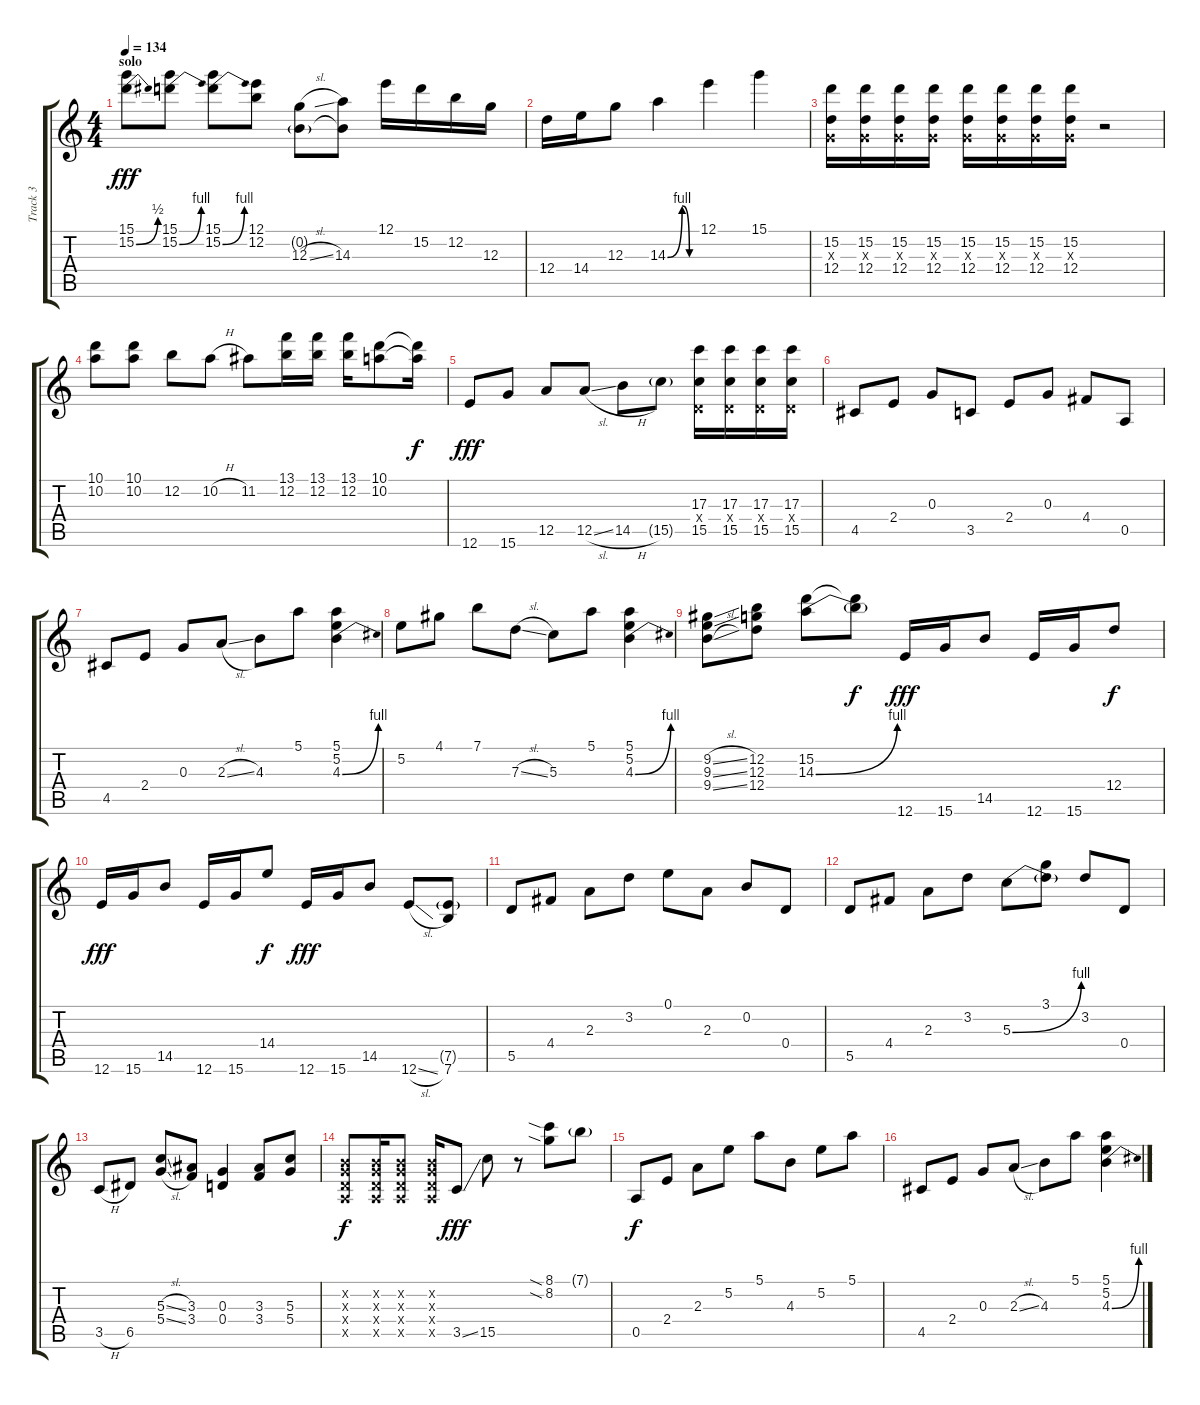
\track ("Track 3" "Track 3") {instrument overdrivenguitar}
\staff {score tabs}
\tuning (E4 B3 G3 D3 A2 E2) {hide}
\ts (4 4)
\section ("" "solo")
\tempo 134
\clef g2
\ks c
(15.1 15.2{be (bend 0 0 60 2)}).8{dy fff} (15.1 15.2{be (bend 0 0 60 4)}).8 (15.1 15.2{be (bend 0 0 60 4)}).8 (12.1 12.2).8 (0.2{g} 12.3{sl}).8 (0.2{t} 14.3).8 12.1.16 15.2.16 12.2.16 12.3.16 |
12.4.16 14.4.16 12.3.8 14.3{be (custom 0 0 30 4 45 0 60 0)}.4 12.1.4 15.1.4 |
(15.2 0.3{x} 12.4).16 (15.2 0.3{x} 12.4).16 (15.2 0.3{x} 12.4).16 (15.2 0.3{x} 12.4).16 (15.2 0.3{x} 12.4).16 (15.2 0.3{x} 12.4).16 (15.2 0.3{x} 12.4).16 (15.2 0.3{x} 12.4).16 r.2 |
(10.1 10.2).8 (10.1 10.2).8 12.2.8 10.2{h}.8 11.2.8 (13.1 12.2).16 (13.1 12.2).16 (13.1 12.2).16 (10.1 10.2).8 (10.1{t} 10.2{t}).16{dy f} |
12.6.8{dy fff} 15.6.8 12.5.8 12.5{sl}.8 14.5{h}.8 15.5{g}.8 (17.3 0.4{x} 15.5).16 (17.3 0.4{x} 15.5).16 (17.3 0.4{x} 15.5).16 (17.3 0.4{x} 15.5).16 |
4.5.8 2.4.8 0.3.8 3.5.8 2.4.8 0.3.8 4.4.8 0.5.8 |
4.5.8 2.4.8 0.3.8 2.3{sl}.8 4.3.8 5.1.8 (5.1 5.2 4.3{be (bend 0 0 60 4)}).4 |
5.2.8 4.1.8 7.1.8 7.3{sl}.8 5.3.8 5.1.8 (5.1 5.2 4.3{be (bend 0 0 60 4)}).4 |
(9.2{sl} 9.3{sl} 9.4{sl}).8 (12.2 12.3 12.4).8 (15.2 14.3{be (bend 0 0 60 4)}).8 (15.2{t} 14.3{t}).8{dy f} 12.6.16{dy fff} 15.6.16 14.5.8 12.6.16 15.6.16 12.4.8{dy f} |
12.6.16{dy fff} 15.6.16 14.5.8 12.6.16 15.6.16 14.4.8{dy f} 12.6.16{dy fff} 15.6.16 14.5.8 12.6{sl}.8 (7.5{g} 7.6).8 |
5.5.8 4.4.8 2.3.8 3.2.8 0.1.8 2.3.8 0.2.8 0.4.8 |
5.5.8 4.4.8 2.3.8 3.2.8 5.3{be (bend 0 0 60 4)}.8 (3.1 5.3{t}).8 3.2.8 0.4.8 |
3.5{h}.8 6.5.8 (5.3{sl} 5.4{sl}).8 (3.3 3.4).8 (0.3 0.4).4 (3.3 3.4).8 (5.3 5.4).8 |
(0.2{x} 0.3{x} 0.4{x} 0.5{x}).8{dy f} (0.2{x} 0.3{x} 0.4{x} 0.5{x}).16 (0.2{x} 0.3{x} 0.4{x} 0.5{x}).8 (0.2{x} 0.3{x} 0.4{x} 0.5{x}).16 3.5{ss}.8{dy fff} 15.5.8 r.8 (8.1{sia} 8.2{sia}).8 7.1{g}.8 |
0.5.8{dy f} 2.4.8 2.3.8 5.2.8 5.1.8 4.3.8 5.2.8 5.1.8 |
4.5.8 2.4.8 0.3.8 2.3{sl}.8 4.3.8 5.1.8 (5.1 5.2 4.3{be (bend 0 0 60 4)}).4
